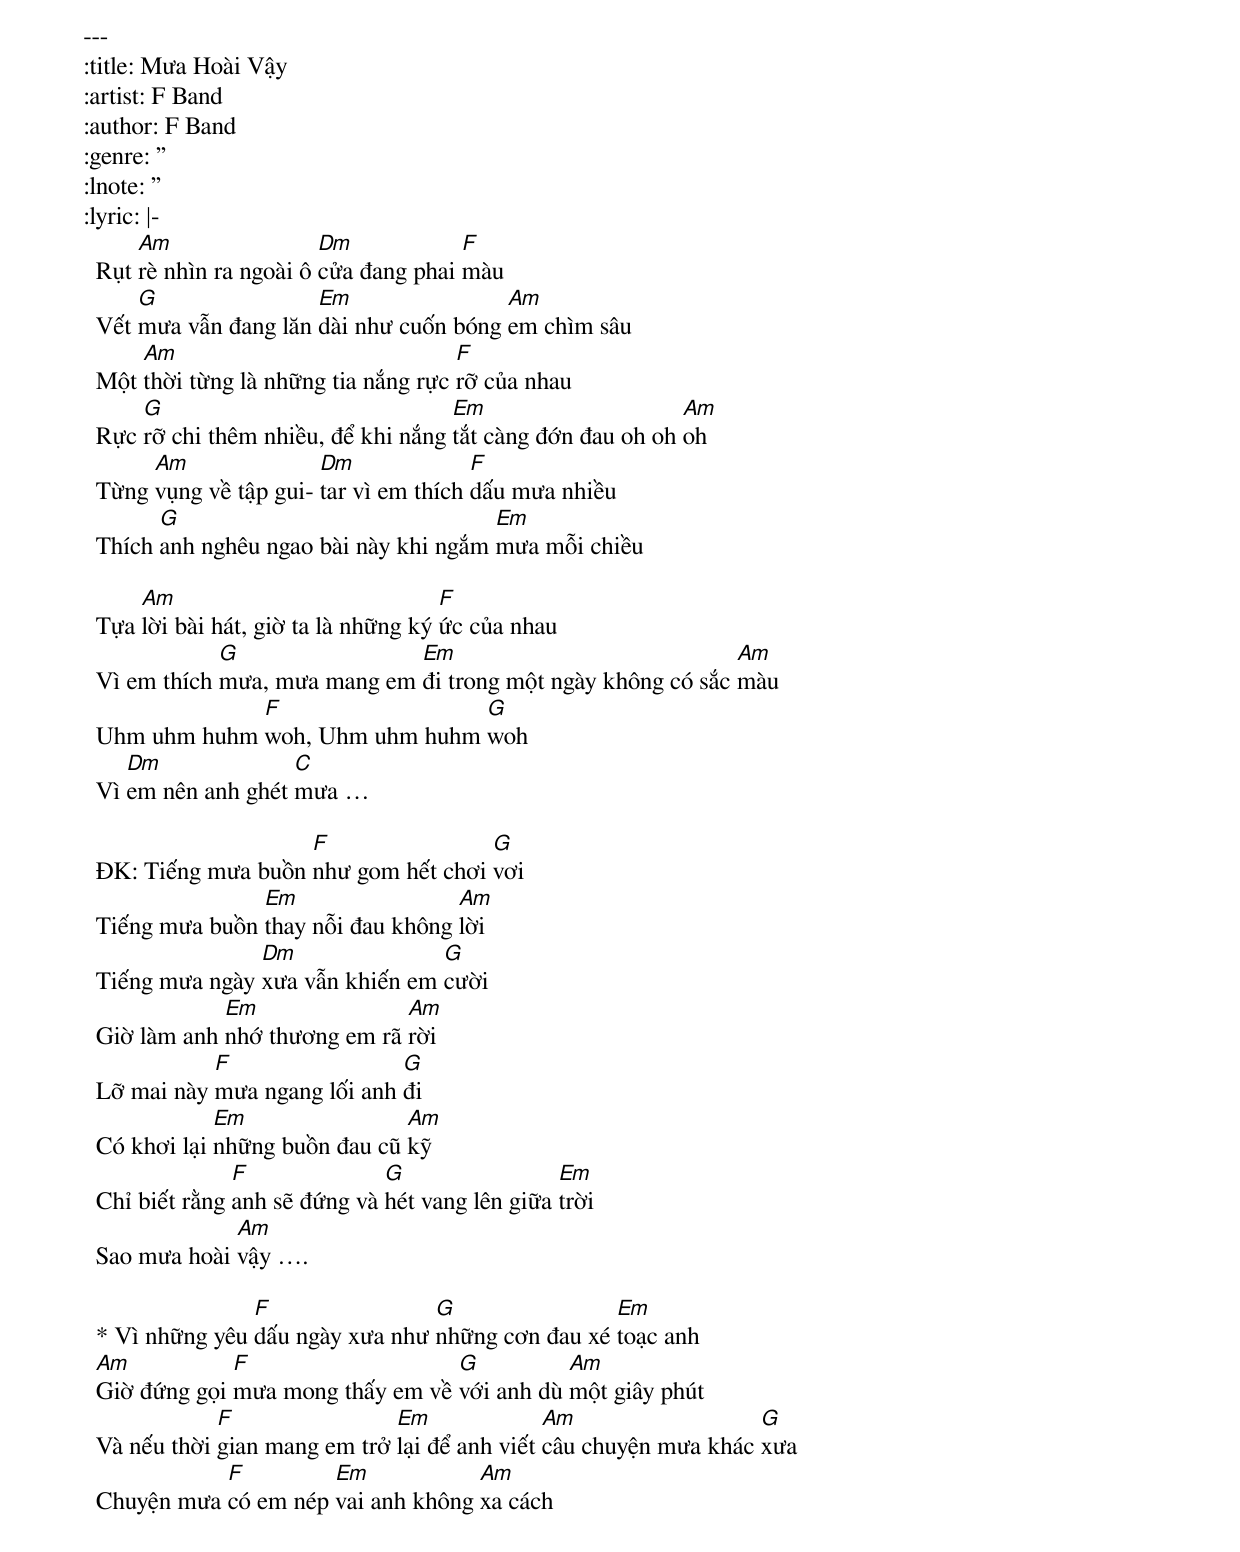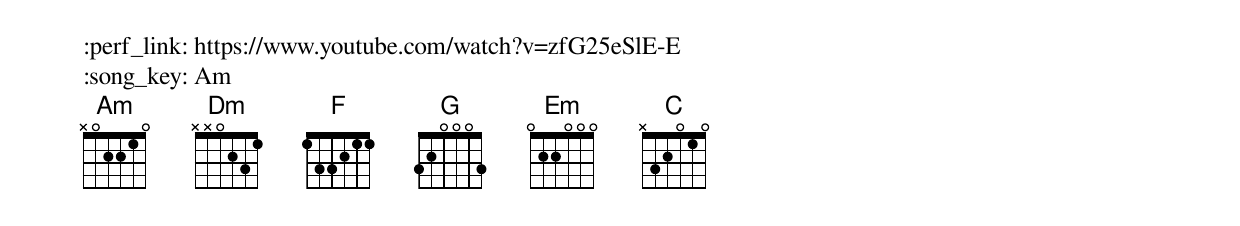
---
:title: Mưa Hoài Vậy
:artist: F Band
:author: F Band
:genre: ''
:lnote: ''
:lyric: |-
  Rụt [Am]rè nhìn ra ngoài ô [Dm]cửa đang phai [F]màu
  Vết [G]mưa vẫn đang lăn [Em]dài như cuốn bóng [Am]em chìm sâu
  Một [Am]thời từng là những tia nắng rực [F]rỡ của nhau
  Rực [G]rỡ chi thêm nhiều, để khi nắng [Em]tắt càng đớn đau oh oh [Am]oh
  Từng [Am]vụng về tập gui- [Dm]tar vì em thích [F]dấu mưa nhiều
  Thích [G]anh nghêu ngao bài này khi ngắm [Em]mưa mỗi chiều

  Tựa [Am]lời bài hát, giờ ta là những ký [F]ức của nhau
  Vì em thích [G]mưa, mưa mang em [Em]đi trong một ngày không có sắc [Am]màu
  Uhm uhm huhm [F]woh, Uhm uhm huhm [G]woh
  Vì [Dm]em nên anh ghét [C]mưa …

  ĐK: Tiếng mưa buồn [F]như gom hết chơi [G]vơi
  Tiếng mưa buồn [Em]thay nỗi đau không [Am]lời
  Tiếng mưa ngày [Dm]xưa vẫn khiến em [G]cười
  Giờ làm anh [Em]nhớ thương em rã [Am]rời
  Lỡ mai này [F]mưa ngang lối anh [G]đi
  Có khơi lại [Em]những buồn đau cũ [Am]kỹ
  Chỉ biết rằng [F]anh sẽ đứng và [G]hét vang lên giữa [Em]trời
  Sao mưa hoài [Am]vậy ….

  * Vì những yêu [F]dấu ngày xưa như [G]những cơn đau xé [Em]toạc anh
  [Am]Giờ đứng gọi [F]mưa mong thấy em về [G]với anh dù [Am]một giây phút
  Và nếu thời [F]gian mang em trở [Em]lại để anh viết [Am]câu chuyện mưa khác [G]xưa
  Chuyện mưa [F]có em nép [Em]vai anh không [Am]xa cách
:perf_link: https://www.youtube.com/watch?v=zfG25eSlE-E
:song_key: Am
